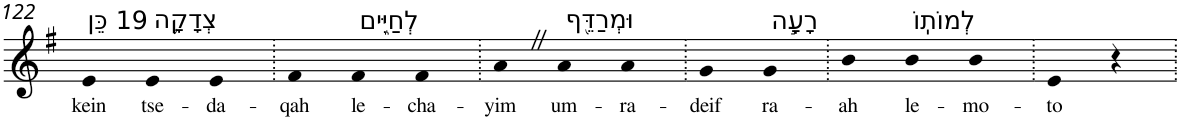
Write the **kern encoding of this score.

**kern	**text
*part1	*part1
*staff1	*staff1
*I"Piano	*
*I'Pno	*
!!LO:PB:g=z
*clefG2	*
*k[f#]	*
*G:	*
=122	=122
!LO:TX:a:t=19 כֵּן	!
!	!LO:LY:b
4e	kein
!LO:TX:a:t=צְדָקָ֥ה	!
!	!LO:LY:b
4e	tse-
!	!LO:LY:b
4e	-da-
=123.	=123.
!	!LO:LY:b
4f#	-qah
!LO:TX:a:t=לְחַיִּ֑ים	!
!	!LO:LY:b
4f#	le-
!	!LO:LY:b
4f#	-cha-
=124.	=124.
!	!LO:LY:b
4aZ	-yim
!LO:TX:a:t=וּמְרַדֵּ֖ף	!
!	!LO:LY:b
4a	um-
!	!LO:LY:b
4a	-ra-
=125.	=125.
!	!LO:LY:b
4g	-deif
!LO:TX:a:t=רָעָ֣ה	!
!	!LO:LY:b
4g	ra-
=126.	=126.
!	!LO:LY:b
4b	-ah
!LO:TX:a:t=לְמוֹתֽוֹ	!
!	!LO:LY:b
4b	le-
!	!LO:LY:b
4b	-mo-
=127.	=127.
!	!LO:LY:b
4e	-to
4r	.
=.	=.
*-	*-
